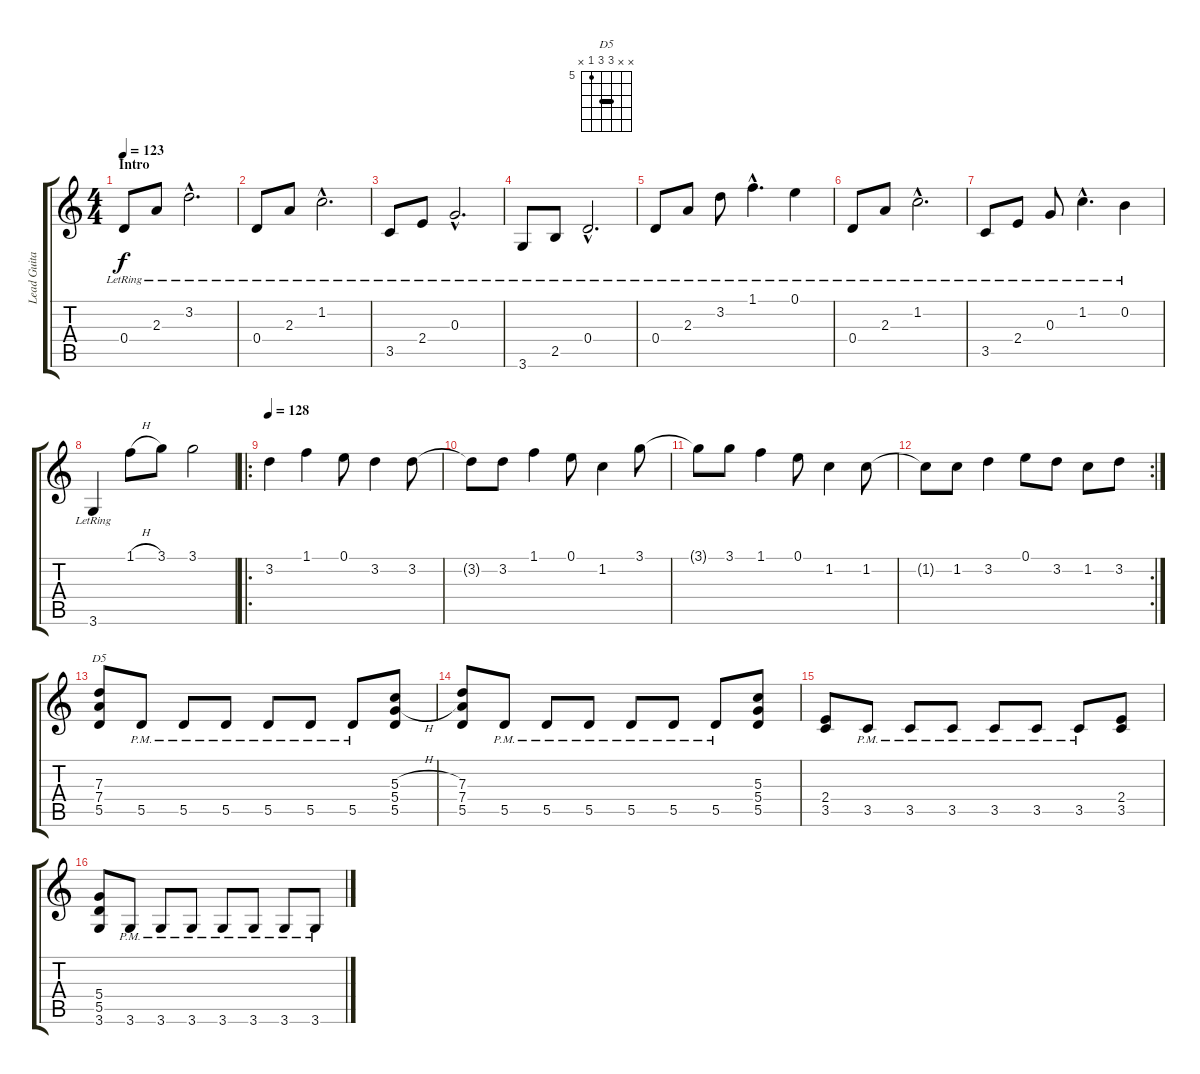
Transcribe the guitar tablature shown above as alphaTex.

\track ("Lead Guitar" "Lead Guita") {instrument distortionguitar}
\staff {score tabs}
\tuning (E4 B3 G3 D3 A2 E2) {hide}
\chord ("D5" x x 7 7 5 x) {firstfret 5 barre 7}
\ts (4 4)
\section ("" "Intro")
\tempo 123
\clef g2
\ks c
0.4{lr}.8{dy f instrument distortionguitar} 2.3{lr}.8 3.2{hac lr}.2{d} |
0.4{lr}.8 2.3{lr}.8 1.2{hac lr}.2{d} |
3.5{lr}.8 2.4{lr}.8 0.3{hac lr}.2{d} |
3.6{lr}.8 2.5{lr}.8 0.4{hac lr}.2{d} |
0.4{lr}.8 2.3{lr}.8 3.2{lr}.8 1.1{hac lr}.4{d} 0.1{lr}.4 |
0.4{lr}.8 2.3{lr}.8 1.2{hac lr}.2{d} |
3.5{lr}.8 2.4{lr}.8 0.3{lr}.8 1.2{hac lr}.4{d} 0.2{lr}.4 |
3.6{lr}.4 1.1{h}.8 3.1.8 3.1.2 |
\ro
\tempo 128
3.2.4 1.1.4 0.1.8 3.2.4 3.2.8 |
3.2{t}.8 3.2.8 1.1.4 0.1.8 1.2.4 3.1.8 |
3.1{t}.8 3.1.8 1.1.4 0.1.8 1.2.4 1.2.8 |
\rc 2
1.2{t}.8 1.2.8 3.2.4 0.1.8 3.2.8 1.2.8 3.2.8 |
(7.3 7.4 5.5).8{ch "D5"} 5.5{pm}.8 5.5{pm}.8 5.5{pm}.8 5.5{pm}.8 5.5{pm}.8 5.5{pm}.8 (5.3{h} 5.4{h} 5.5).8 |
(7.3 7.4 5.5).8 5.5{pm}.8 5.5{pm}.8 5.5{pm}.8 5.5{pm}.8 5.5{pm}.8 5.5{pm}.8 (5.3 5.4 5.5).8 |
(2.4 3.5).8 3.5{pm}.8 3.5{pm}.8 3.5{pm}.8 3.5{pm}.8 3.5{pm}.8 3.5{pm}.8 (2.4 3.5).8 |
(5.4 5.5 3.6).8 3.6{pm}.8 3.6{pm}.8 3.6{pm}.8 3.6{pm}.8 3.6{pm}.8 3.6{pm}.8 3.6{pm}.8
